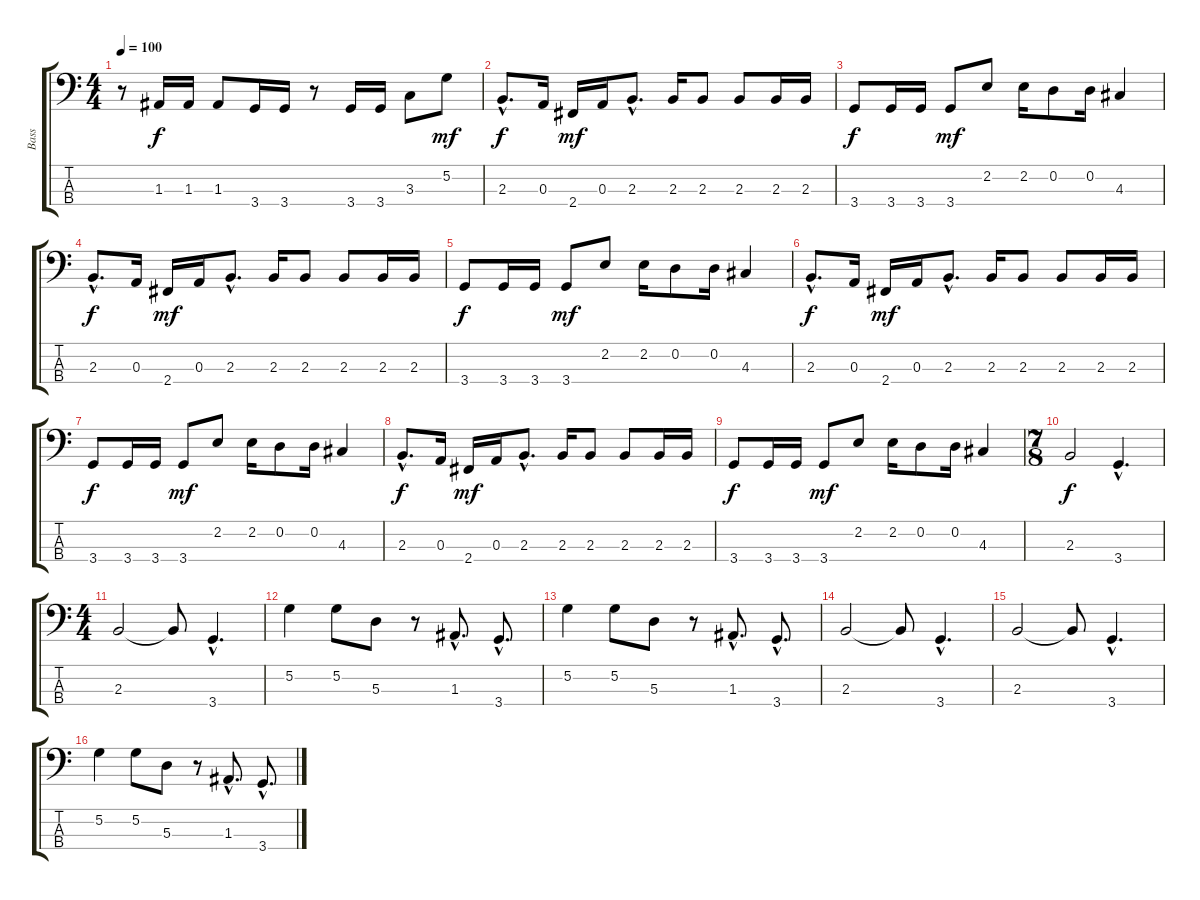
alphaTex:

\track ("Bass" "Bass") {instrument electricbassfinger}
\staff {score tabs}
\tuning (G2 D2 A1 E1) {hide}
\ts (4 4)
\tempo 100
\clef f4
\ks c
r.8{dy f} 1.3.16 1.3.16 1.3.8 3.4.16 3.4.16 r.8 3.4.16 3.4.16 3.3.8 5.2.8{dy mf} |
2.3{hac}.8{d dy f} 0.3.16 2.4.16{dy mf} 0.3.16 2.3{hac}.8{d} 2.3.16 2.3.8 2.3.8 2.3.16 2.3.16 |
3.4.8{dy f} 3.4.16 3.4.16 3.4.8{dy mf} 2.2.8 2.2.16 0.2.8 0.2.16 4.3.4 |
2.3{hac}.8{d dy f} 0.3.16 2.4.16{dy mf} 0.3.16 2.3{hac}.8{d} 2.3.16 2.3.8 2.3.8 2.3.16 2.3.16 |
3.4.8{dy f} 3.4.16 3.4.16 3.4.8{dy mf} 2.2.8 2.2.16 0.2.8 0.2.16 4.3.4 |
2.3{hac}.8{d dy f} 0.3.16 2.4.16{dy mf} 0.3.16 2.3{hac}.8{d} 2.3.16 2.3.8 2.3.8 2.3.16 2.3.16 |
3.4.8{dy f} 3.4.16 3.4.16 3.4.8{dy mf} 2.2.8 2.2.16 0.2.8 0.2.16 4.3.4 |
2.3{hac}.8{d dy f} 0.3.16 2.4.16{dy mf} 0.3.16 2.3{hac}.8{d} 2.3.16 2.3.8 2.3.8 2.3.16 2.3.16 |
3.4.8{dy f} 3.4.16 3.4.16 3.4.8{dy mf} 2.2.8 2.2.16 0.2.8 0.2.16 4.3.4 |
\ts (7 8)
2.3.2{dy f} 3.4{hac}.4{d} |
\ts (4 4)
2.3.2 2.3{t}.8 3.4{hac}.4{d} |
5.2.4 5.2.8 5.3.8 r.8 1.3{hac}.8{d} 3.4{hac}.8{d} |
5.2.4 5.2.8 5.3.8 r.8 1.3{hac}.8{d} 3.4{hac}.8{d} |
2.3.2 2.3{t}.8 3.4{hac}.4{d} |
2.3.2 2.3{t}.8 3.4{hac}.4{d} |
5.2.4 5.2.8 5.3.8 r.8 1.3{hac}.8{d} 3.4{hac}.8{d}
